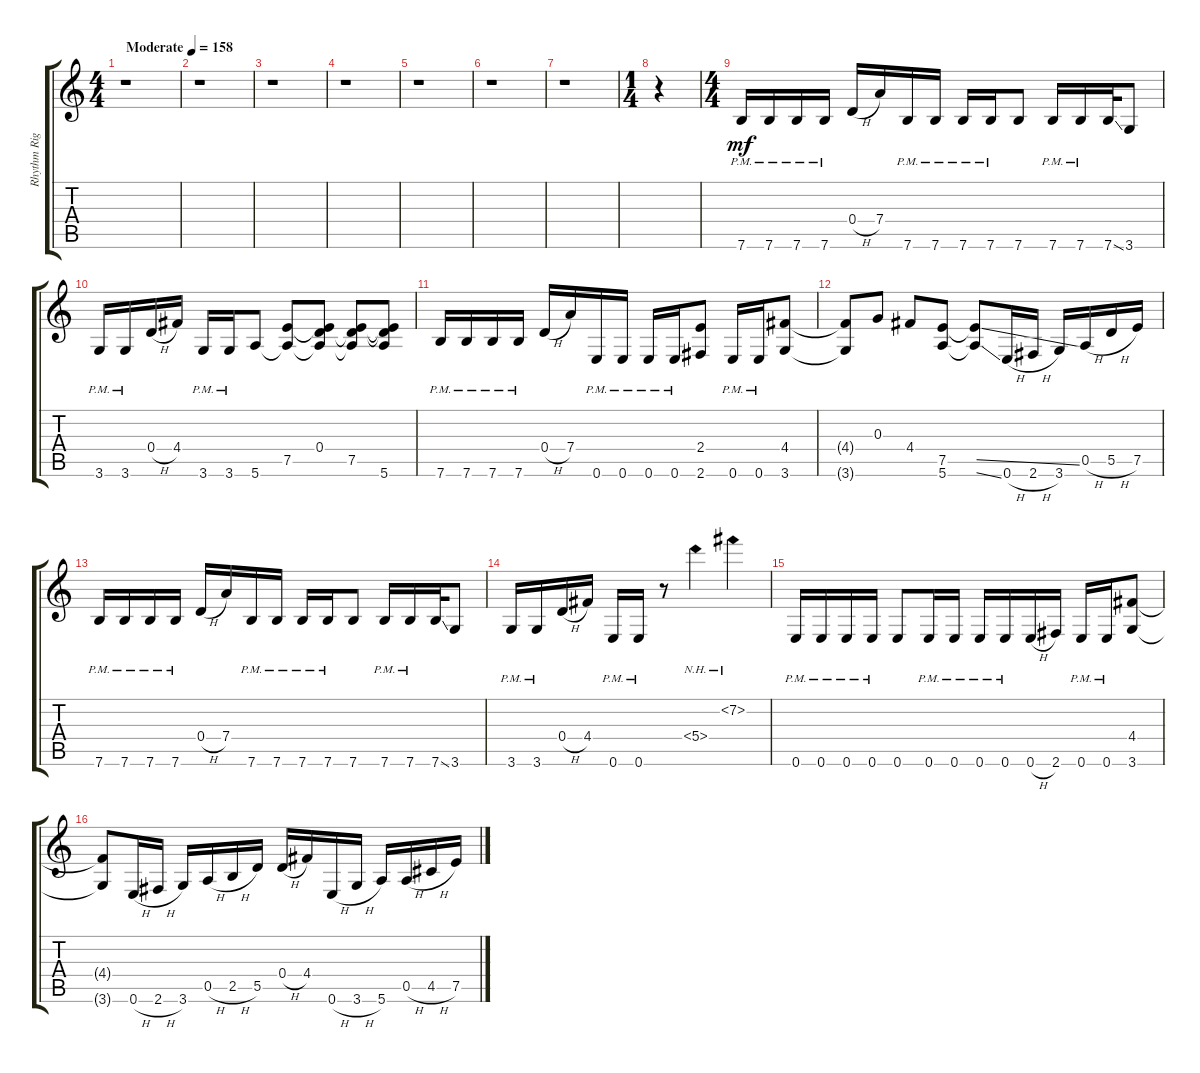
\track ("Rhythm Right" "Rhythm Rig") {instrument overdrivenguitar}
\staff {score tabs}
\tuning (E4 B3 G3 D3 A2 E2) {hide}
\ts (4 4)
\tempo (158 "Moderate")
\clef g2
\ks c
r.1{dy mf instrument overdrivenguitar} |
r.1 |
r.1 |
r.1 |
r.1 |
r.1 |
r.1 |
\ts (1 4)
r.4 |
\ts (4 4)
7.6{pm}.16 7.6{pm}.16 7.6{pm}.16 7.6{pm}.16 0.4{h}.16 7.4.16 7.6{pm}.16 7.6{pm}.16 7.6{pm}.16 7.6{pm}.16 7.6.8 7.6{pm}.16 7.6{pm}.16 7.6{ss}.32 3.6.8 |
3.6{pm}.16 3.6{pm}.16 0.4{h}.16 4.4.16 3.6{pm}.16 3.6{pm}.16 5.6.8 (7.5 5.6{t}).8 (0.4 7.5{t} 5.6{t}).8 (0.4{t} 7.5 5.6{t}).8 (0.4{t} 7.5{t} 5.6).8 |
7.6{pm}.16 7.6{pm}.16 7.6{pm}.16 7.6{pm}.16 0.4{h}.16 7.4.16 0.6{pm}.16 0.6{pm}.16 0.6{pm}.16 0.6{pm}.16 (2.4 2.6).8 0.6{pm}.16 0.6{pm}.16 (4.4 3.6).8 |
(4.4{t} 3.6{t}).8 0.3.8 4.4.8 (7.5 5.6).8 (7.5{ss t} 5.6{ss t}).8 0.6{h}.16 2.6{h}.16 3.6.16 0.5{h}.16 5.5{h}.16 7.5.16 |
7.6{pm}.16 7.6{pm}.16 7.6{pm}.16 7.6{pm}.16 0.4{h}.16 7.4.16 7.6{pm}.16 7.6{pm}.16 7.6{pm}.16 7.6{pm}.16 7.6.8 7.6{pm}.16 7.6{pm}.16 7.6{ss}.32 3.6.8 |
3.6{pm}.16 3.6{pm}.16 0.4{h}.16 4.4.16 0.6{pm}.16 0.6{pm}.16 r.8 5.4{nh}.4 7.2{nh}.4 |
0.6{pm}.16 0.6{pm}.16 0.6{pm}.16 0.6{pm}.16 0.6.8 0.6{pm}.16 0.6{pm}.16 0.6{pm}.16 0.6{pm}.16 0.6{h}.16 2.6.16 0.6{pm}.16 0.6{pm}.16 (4.4 3.6).8 |
(4.4{t} 3.6{t}).8 0.6{h}.16 2.6{h}.16 3.6.16 0.5{h}.16 2.5{h}.16 5.5.16 0.4{h}.16 4.4.16 0.6{h}.16 3.6{h}.16 5.6.16 0.5{h}.16 4.5{h}.16 7.5.16
